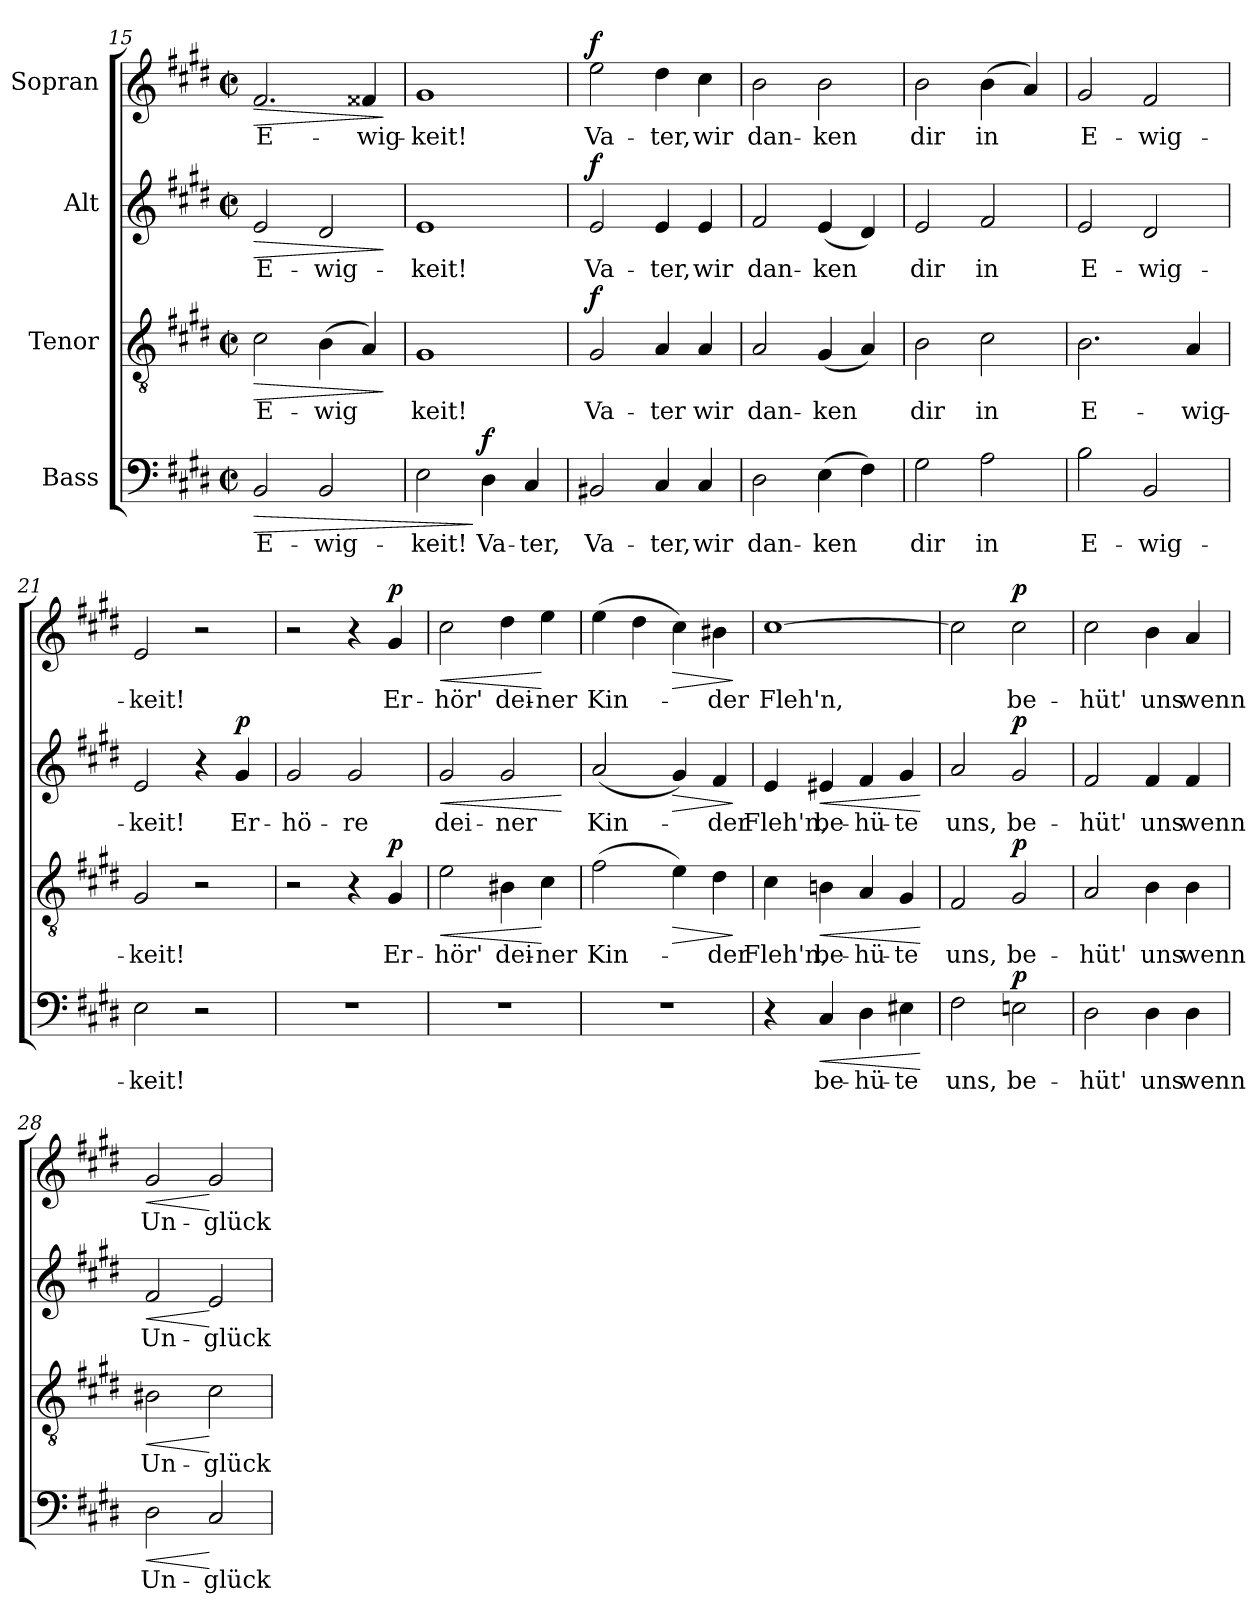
**kern	**text	**dynam	**kern	**text	**dynam	**kern	**text	**dynam	**kern	**text	**dynam
*part4	*part4	*part4	*part3	*part3	*part3	*part2	*part2	*part2	*part1	*part1	*part1
*staff4	*staff4	*staff4	*staff3	*staff3	*staff3	*staff2	*staff2	*staff2	*staff1	*staff1	*staff1
*I"Bass	*	*	*I"Tenor	*	*	*I"Alt	*	*	*I"Sopran	*	*
*clefF4	*	*	*clefGv2	*	*	*clefG2	*	*	*clefG2	*	*
*k[f#c#g#d#]	*	*	*k[f#c#g#d#]	*	*	*k[f#c#g#d#]	*	*	*k[f#c#g#d#]	*	*
*M2/2	*	*	*M2/2	*	*	*M2/2	*	*	*M2/2	*	*
*met(c|)	*	*	*met(c|)	*	*	*met(c|)	*	*	*met(c|)	*	*
=15	=15	=15	=15	=15	=15	=15	=15	=15	=15	=15	=15
!	!LO:LY:b	!LO:HP:b	!	!LO:LY:b	!LO:HP:b	!	!LO:LY:b	!LO:HP:b	!	!LO:LY:b	!LO:HP:b
2BB/	E-	>	2c#\	E-	>	2e/	E-	>	2.f#/	E-	>
!	!LO:LY:b	!	!	!LO:LY:b	!	!	!LO:LY:b	!	!	!	!
2BB/	-wig-	.	(4B\	-wig	.	2d#/	-wig-	.	.	.	.
!	!	!	!	!	!	!	!	!	!	!LO:LY:b	!
.	.	.	4A/)	.	.	.	.	.	4f##X/	-wig-	.
.	.	.	.	.	]	.	.	]	.	.	]
=16	=16	=16	=16	=16	=16	=16	=16	=16	=16	=16	=16
!	!LO:LY:b	!	!	!LO:LY:b	!	!	!LO:LY:b	!	!	!LO:LY:b	!
2E\	keit!	.	1G#	keit!	.	1e	-keit!	.	1g#	-keit!	.
!	!LO:LY:b	!LO:DY:n=1:a	!	!	!	!	!	!	!	!	!
4D#\	Va-	] f	.	.	.	.	.	.	.	.	.
!	!LO:LY:b	!	!	!	!	!	!	!	!	!	!
4C#/	-ter,	.	.	.	.	.	.	.	.	.	.
=17	=17	=17	=17	=17	=17	=17	=17	=17	=17	=17	=17
!	!LO:LY:b	!	!	!LO:LY:b	!LO:DY:a	!	!LO:LY:b	!LO:DY:a	!	!LO:LY:b	!LO:DY:a
2BB#X/	Va-	.	2G#/	Va-	f	2e/	Va-	f	2ee\	Va-	f
!	!LO:LY:b	!	!	!LO:LY:b	!	!	!LO:LY:b	!	!	!LO:LY:b	!
4C#/	-ter,	.	4A/	-ter	.	4e/	-ter,	.	4dd#\	-ter,	.
!	!LO:LY:b	!	!	!LO:LY:b	!	!	!LO:LY:b	!	!	!LO:LY:b	!
4C#/	wir	.	4A/	wir	.	4e/	wir	.	4cc#\	wir	.
=18	=18	=18	=18	=18	=18	=18	=18	=18	=18	=18	=18
!	!LO:LY:b	!	!	!LO:LY:b	!	!	!LO:LY:b	!	!	!LO:LY:b	!
2D#\	dan-	.	2A/	dan-	.	2f#/	dan-	.	2b\	dan-	.
!	!LO:LY:b	!	!	!LO:LY:b	!	!	!LO:LY:b	!	!	!LO:LY:b	!
(4E\	-ken	.	(4G#/	-ken	.	(4e/	-ken	.	2b\	-ken	.
4F#\)	.	.	4A/)	.	.	4d#/)	.	.	.	.	.
!!LO:PB:g=z
=19	=19	=19	=19	=19	=19	=19	=19	=19	=19	=19	=19
!	!LO:LY:b	!	!	!LO:LY:b	!	!	!LO:LY:b	!	!	!LO:LY:b	!
2G#\	dir	.	2B\	dir	.	2e/	dir	.	2b\	dir	.
!	!LO:LY:b	!	!	!LO:LY:b	!	!	!LO:LY:b	!	!	!LO:LY:b	!
2A\	in	.	2c#\	in	.	2f#/	in	.	(4b\	in	.
.	.	.	.	.	.	.	.	.	4a/)	.	.
=20	=20	=20	=20	=20	=20	=20	=20	=20	=20	=20	=20
!	!LO:LY:b	!	!	!LO:LY:b	!	!	!LO:LY:b	!	!	!LO:LY:b	!
2B\	E-	.	2.B\	E-	.	2e/	E-	.	2g#/	E-	.
!	!LO:LY:b	!	!	!	!	!	!LO:LY:b	!	!	!LO:LY:b	!
2BB/	-wig-	.	.	.	.	2d#/	-wig-	.	2f#/	-wig-	.
!	!	!	!	!LO:LY:b	!	!	!	!	!	!	!
.	.	.	4A/	-wig-	.	.	.	.	.	.	.
=21	=21	=21	=21	=21	=21	=21	=21	=21	=21	=21	=21
!	!LO:LY:b	!	!	!LO:LY:b	!	!	!LO:LY:b	!	!	!LO:LY:b	!
2E\	-keit!	.	2G#/	-keit!	.	2e/	-keit!	.	2e/	-keit!	.
2r	.	.	2r	.	.	4r	.	.	2r	.	.
!	!	!	!	!	!	!	!LO:LY:b	!LO:DY:a	!	!	!
.	.	.	.	.	.	4g#/	Er-	p	.	.	.
=22	=22	=22	=22	=22	=22	=22	=22	=22	=22	=22	=22
!	!	!	!	!	!	!	!LO:LY:b	!	!	!	!
1r	.	.	2r	.	.	2g#/	-hö-	.	2r	.	.
!	!	!	!	!	!	!	!LO:LY:b	!	!	!	!
.	.	.	4r	.	.	2g#/	-re	.	4r	.	.
!	!	!	!	!LO:LY:b	!LO:DY:a	!	!	!	!	!LO:LY:b	!LO:DY:a
.	.	.	4G#/	Er-	p	.	.	.	4g#/	Er-	p
=23	=23	=23	=23	=23	=23	=23	=23	=23	=23	=23	=23
!	!	!	!	!LO:LY:b	!LO:HP:b	!	!LO:LY:b	!LO:HP:b	!	!LO:LY:b	!LO:HP:b
1r	.	.	2e\	-hör'	<	2g#/	dei-	<	2cc#\	-hör'	<
!	!	!	!	!LO:LY:b	!	!	!LO:LY:b	!	!	!LO:LY:b	!
.	.	.	4B#X\	dei-	.	2g#/	-ner	.	4dd#\	dei-	.
!	!	!	!	!LO:LY:b	!	!	!	!	!	!LO:LY:b	!
.	.	.	4c#\	-ner	[	.	.	.	4ee\	-ner	[
.	.	.	.	.	.	.	.	[	.	.	.
=24	=24	=24	=24	=24	=24	=24	=24	=24	=24	=24	=24
!	!	!	!	!LO:LY:b	!	!	!LO:LY:b	!	!	!LO:LY:b	!
1r	.	.	(2f#\	Kin-	.	(2a/	Kin-	.	(4ee\	Kin-	.
.	.	.	.	.	.	.	.	.	4dd#\	.	.
!	!	!	!	!	!LO:HP:b	!	!	!LO:HP:b	!	!	!LO:HP:b
.	.	.	4e\)	.	>	4g#/)	.	>	4cc#\)	.	>
!	!	!	!	!LO:LY:b	!	!	!LO:LY:b	!	!	!LO:LY:b	!
.	.	.	4d#\	-der	.	4f#/	-der	.	4b#X\	-der	.
.	.	.	.	.	]	.	.	]	.	.	]
!!LO:LB:g=z
=25	=25	=25	=25	=25	=25	=25	=25	=25	=25	=25	=25
!	!	!	!	!LO:LY:b	!	!	!LO:LY:b	!	!	!LO:LY:b	!
4r	.	.	4c#\	Fleh'n,	.	4e/	Fleh'n,	.	[1cc#	Fleh'n,	.
!	!LO:LY:b	!LO:HP:b	!	!LO:LY:b	!LO:HP:b	!	!LO:LY:b	!LO:HP:b	!	!	!
4C#/	be-	<	4Bn\	be-	<	4e#X/	be-	<	.	.	.
!	!LO:LY:b	!	!	!LO:LY:b	!	!	!LO:LY:b	!	!	!	!
4D#\	-hü-	.	4A/	-hü-	.	4f#/	-hü-	.	.	.	.
!	!LO:LY:b	!	!	!LO:LY:b	!	!	!LO:LY:b	!	!	!	!
4E#X\	-te	.	4G#/	-te	.	4g#/	-te	.	.	.	.
.	.	[	.	.	[	.	.	[	.	.	.
=26	=26	=26	=26	=26	=26	=26	=26	=26	=26	=26	=26
!	!LO:LY:b	!	!	!LO:LY:b	!	!	!LO:LY:b	!	!	!	!
2F#\	uns,	.	2F#/	uns,	.	2a/	uns,	.	2cc#\]	.	.
!	!LO:LY:b	!LO:DY:a	!	!LO:LY:b	!LO:DY:a	!	!LO:LY:b	!LO:DY:a	!	!LO:LY:b	!LO:DY:a
2En\	be-	p	2G#/	be-	p	2g#/	be-	p	2cc#\	be-	p
=27	=27	=27	=27	=27	=27	=27	=27	=27	=27	=27	=27
!	!LO:LY:b	!	!	!LO:LY:b	!	!	!LO:LY:b	!	!	!LO:LY:b	!
2D#\	-hüt'	.	2A/	-hüt'	.	2f#/	-hüt'	.	2cc#\	-hüt'	.
!	!LO:LY:b	!	!	!LO:LY:b	!	!	!LO:LY:b	!	!	!LO:LY:b	!
4D#\	uns	.	4B\	uns	.	4f#/	uns	.	4b\	uns	.
!	!LO:LY:b	!	!	!LO:LY:b	!	!	!LO:LY:b	!	!	!LO:LY:b	!
4D#\	wenn	.	4B\	wenn	.	4f#/	wenn	.	4a/	wenn	.
=28	=28	=28	=28	=28	=28	=28	=28	=28	=28	=28	=28
!	!LO:LY:b	!LO:HP:b	!	!LO:LY:b	!LO:HP:b	!	!LO:LY:b	!LO:HP:b	!	!LO:LY:b	!LO:HP:b
2D#\	Un-	<	2B#X\	Un-	<	2f#/	Un-	<	2g#/	Un-	<
!	!LO:LY:b	!	!	!LO:LY:b	!	!	!LO:LY:b	!	!	!LO:LY:b	!
2C#/	-glück	[	2c#\	-glück	[	2e/	-glück	[	2g#/	-glück	[
=	=	=	=	=	=	=	=	=	=	=	=
*-	*-	*-	*-	*-	*-	*-	*-	*-	*-	*-	*-
